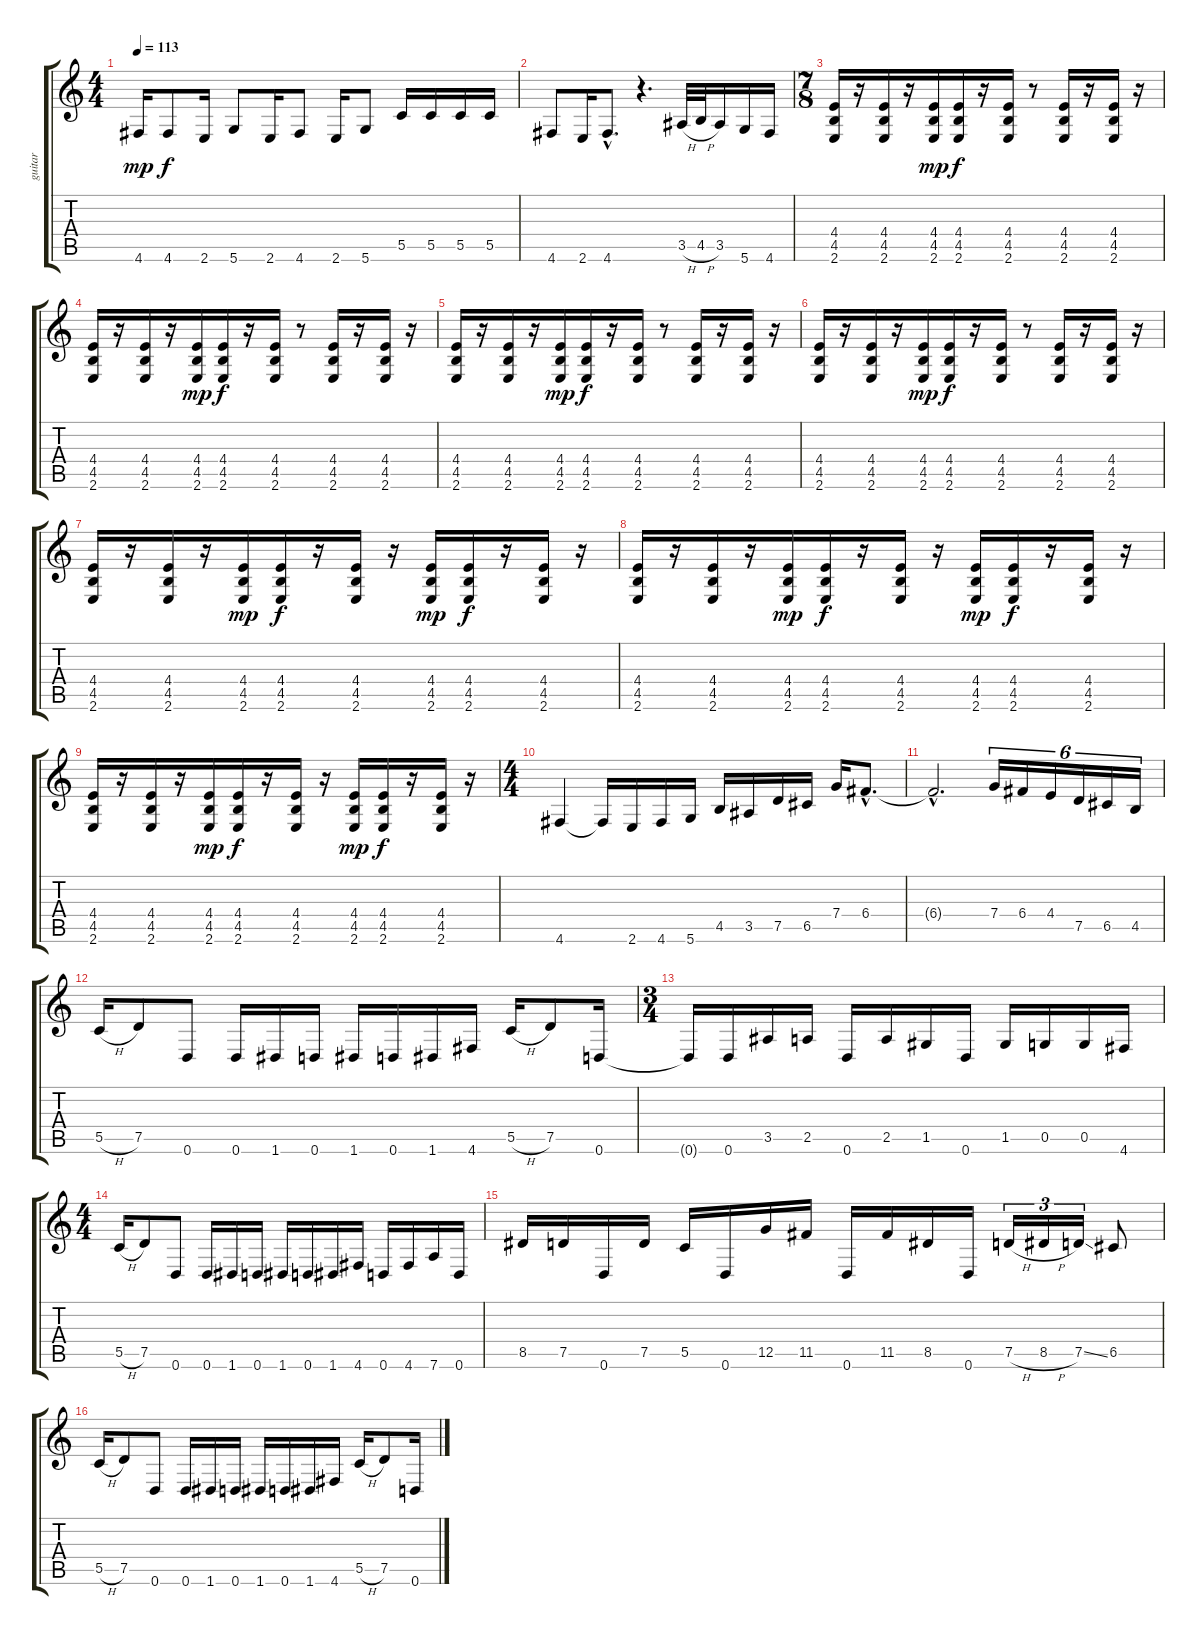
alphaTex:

\track ("guitar" "guitar") {instrument overdrivenguitar}
\staff {score tabs}
\tuning (D4 A3 F3 C3 G2 D2) {hide}
\ts (4 4)
\tempo 113
\clef g2
\ks c
4.6.16{dy mp} 4.6.8{dy f} 2.6.16 5.6.8 2.6.16 4.6.8 2.6.16 5.6.8 5.5.16 5.5.16 5.5.16 5.5.16 |
4.6.8 2.6.16 4.6{hac}.8{d} r.4{d} 3.5{h}.32 4.5{h}.32 3.5.16 5.6.16 4.6.16 |
\ts (7 8)
(4.4 4.5 2.6).16 r.16 (4.4 4.5 2.6).16 r.16 (4.4 4.5 2.6).16{dy mp} (4.4 4.5 2.6).16{dy f} r.16 (4.4 4.5 2.6).16 r.8 (4.4 4.5 2.6).16 r.16 (4.4 4.5 2.6).16 r.16 |
(4.4 4.5 2.6).16 r.16 (4.4 4.5 2.6).16 r.16 (4.4 4.5 2.6).16{dy mp} (4.4 4.5 2.6).16{dy f} r.16 (4.4 4.5 2.6).16 r.8 (4.4 4.5 2.6).16 r.16 (4.4 4.5 2.6).16 r.16 |
(4.4 4.5 2.6).16 r.16 (4.4 4.5 2.6).16 r.16 (4.4 4.5 2.6).16{dy mp} (4.4 4.5 2.6).16{dy f} r.16 (4.4 4.5 2.6).16 r.8 (4.4 4.5 2.6).16 r.16 (4.4 4.5 2.6).16 r.16 |
(4.4 4.5 2.6).16 r.16 (4.4 4.5 2.6).16 r.16 (4.4 4.5 2.6).16{dy mp} (4.4 4.5 2.6).16{dy f} r.16 (4.4 4.5 2.6).16 r.8 (4.4 4.5 2.6).16 r.16 (4.4 4.5 2.6).16 r.16 |
(4.4 4.5 2.6).16 r.16 (4.4 4.5 2.6).16 r.16 (4.4 4.5 2.6).16{dy mp} (4.4 4.5 2.6).16{dy f} r.16 (4.4 4.5 2.6).16 r.16 (4.4 4.5 2.6).16{dy mp} (4.4 4.5 2.6).16{dy f} r.16 (4.4 4.5 2.6).16 r.16 |
(4.4 4.5 2.6).16 r.16 (4.4 4.5 2.6).16 r.16 (4.4 4.5 2.6).16{dy mp} (4.4 4.5 2.6).16{dy f} r.16 (4.4 4.5 2.6).16 r.16 (4.4 4.5 2.6).16{dy mp} (4.4 4.5 2.6).16{dy f} r.16 (4.4 4.5 2.6).16 r.16 |
(4.4 4.5 2.6).16 r.16 (4.4 4.5 2.6).16 r.16 (4.4 4.5 2.6).16{dy mp} (4.4 4.5 2.6).16{dy f} r.16 (4.4 4.5 2.6).16 r.16 (4.4 4.5 2.6).16{dy mp} (4.4 4.5 2.6).16{dy f} r.16 (4.4 4.5 2.6).16 r.16 |
\ts (4 4)
4.6.4 4.6{t}.16 2.6.16 4.6.16 5.6.16 4.5.16 3.5.16 7.5.16 6.5.16 7.4.16 6.4{hac}.8{d} |
6.4{hac t}.2{d} 7.4.16{tu (6 4)} 6.4.16{tu (6 4)} 4.4.16{tu (6 4)} 7.5.16{tu (6 4)} 6.5.16{tu (6 4)} 4.5.16{tu (6 4)} |
5.5{h}.16 7.5.8 0.6.8 0.6.16 1.6.16 0.6.16 1.6.16 0.6.16 1.6.16 4.6.16 5.5{h}.16 7.5.8 0.6.16 |
\ts (3 4)
0.6{t}.16 0.6.16 3.5.16 2.5.16 0.6.16 2.5.16 1.5.16 0.6.16 1.5.16 0.5.16 0.5.16 4.6.16 |
\ts (4 4)
5.5{h}.16 7.5.8 0.6.8 0.6.16 1.6.16 0.6.16 1.6.16 0.6.16 1.6.16 4.6.16 0.6.16 4.6.16 7.6.16 0.6.16 |
8.5.16 7.5.16 0.6.16 7.5.16 5.5.16 0.6.16 12.5.16 11.5.16 0.6.16 11.5.16 8.5.16 0.6.16 7.5{h}.16{tu (3 2)} 8.5{h}.16{tu (3 2)} 7.5{ss}.16{tu (3 2)} 6.5.8 |
5.5{h}.16 7.5.8 0.6.8 0.6.16 1.6.16 0.6.16 1.6.16 0.6.16 1.6.16 4.6.16 5.5{h}.16 7.5.8 0.6.16
